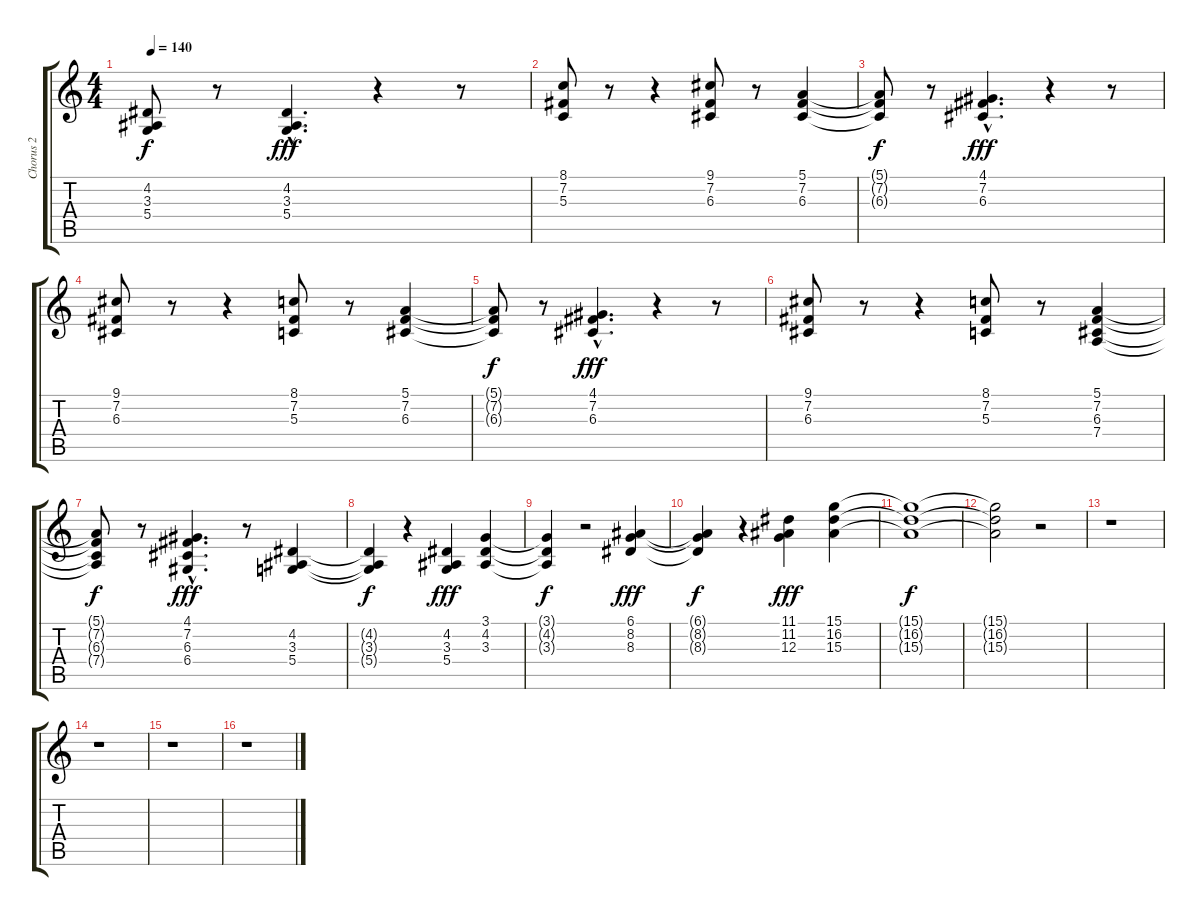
\track ("Chorus 2" "Chorus 2") {instrument synthvoice}
\staff {score tabs}
\tuning (E4 B3 G3 D3 A2 E2) {hide}
\ts (4 4)
\tempo 140
\clef g2
\ks c
(4.2{t} 3.3{t} 5.4{t}).8{dy f} r.8 (4.2{hac} 3.3{hac} 5.4{hac}).4{d dy fff} r.4 r.8 |
(8.1 7.2 5.3).8 r.8 r.4 (9.1 7.2 6.3).8 r.8 (5.1 7.2 6.3).4 |
(5.1{t} 7.2{t} 6.3{t}).8{dy f} r.8 (4.1{hac} 7.2{hac} 6.3{hac}).4{d dy fff} r.4 r.8 |
(9.1 7.2 6.3).8 r.8 r.4 (8.1 7.2 5.3).8 r.8 (5.1 7.2 6.3).4 |
(5.1{t} 7.2{t} 6.3{t}).8{dy f} r.8 (4.1{hac} 7.2{hac} 6.3{hac}).4{d dy fff} r.4 r.8 |
(9.1 7.2 6.3).8 r.8 r.4 (8.1 7.2 5.3).8 r.8 (5.1 7.2 6.3 7.4).4 |
(5.1{t} 7.2{t} 6.3{t} 7.4{t}).8{dy f} r.8 (4.1{hac} 7.2{hac} 6.3{hac} 6.4{hac}).4{d dy fff} r.8 (4.2 3.3 5.4).4 |
(4.2{t} 3.3{t} 5.4{t}).4{dy f} r.4 (4.2 3.3 5.4).4{dy fff} (3.1 4.2 3.3).4 |
(3.1{t} 4.2{t} 3.3{t}).4{dy f} r.2 (6.1 8.2 8.3).4{dy fff} |
(6.1{t} 8.2{t} 8.3{t}).4{dy f} r.4 (11.1 11.2 12.3).4{dy fff} (15.1 16.2 15.3).4 |
(15.1{t} 16.2{t} 15.3{t}).1{dy f} |
(15.1{t} 16.2{t} 15.3{t}).2 r.2 |
r.1 |
r.1 |
r.1 |
r.1
